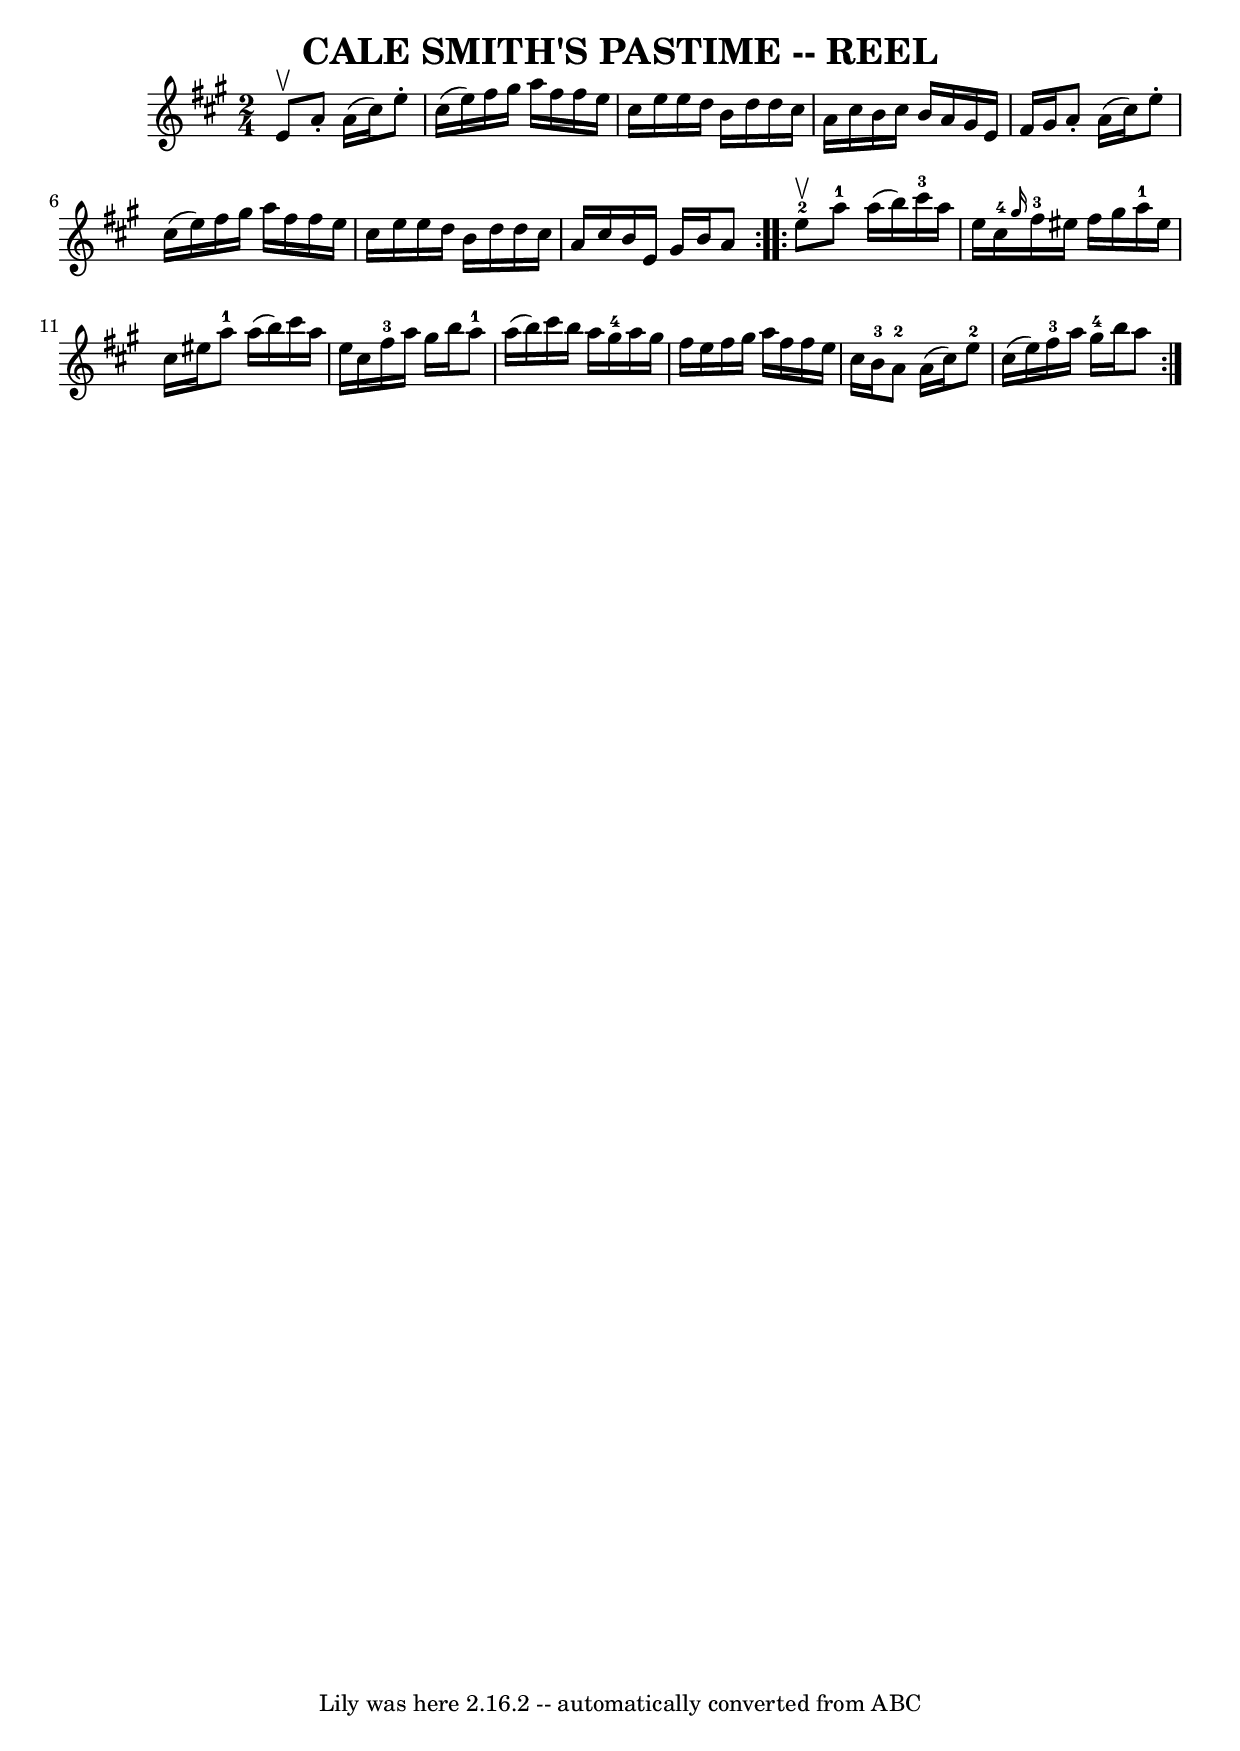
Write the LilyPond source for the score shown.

\version "2.7.40"
\include "Mammoth.ily"
\header {
	%% book = "Ryan's Mammoth Collection of Fiddle Tunes"
	crossRefNumber = "1"
	footnotes = ""
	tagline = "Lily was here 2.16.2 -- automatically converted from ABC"
	title = "CALE SMITH'S PASTIME -- REEL"
}
voicedefault =  {


\repeat volta 2 {
\time 2/4 \key a \major e'8^\upbow       |
 a'8 -. a'16 (
cis''16) e''8 -. cis''16 (e''16)   |
 fis''16 gis''16   
 a''16 fis''16 fis''16 e''16 cis''16 e''16    |
 e''16   
 d''16 b'16 d''16 d''16 cis''16 a'16 cis''16    |
   
b'16 cis''16 b'16 a'16 gis'16 e'16 fis'16 gis'16    
|
     |
 a'8 -. a'16 (cis''16) e''8 -. cis''16 (
e''16)   |
 fis''16 gis''16 a''16 fis''16 fis''16    
e''16 cis''16 e''16    |
 e''16 d''16 b'16 d''16    
d''16 cis''16 a'16 cis''16    |
 b'16 e'16 gis'16    
b'16 a'8    }     \repeat volta 2 { e''8-2^\upbow       |
     
a''8-1 a''16 (b''16) cis'''16-3 a''16 e''16 cis''16 
-4   |
 \grace { gis''16  } fis''16-3 eis''16 fis''16    
gis''16 a''16-1 eis''16 cis''16 eis''16        |
     
a''8-1 a''16 (b''16) cis'''16 a''16 e''16 cis''16    
|
 fis''16-3 a''16 gis''16 b''16 a''8-1 a''16 (
 b''16)   |
     |
 cis'''16 b''16 a''16 gis''16-4 
 a''16 gis''16 fis''16 e''16    |
 fis''16 gis''16    
a''16 fis''16 fis''16 e''16 cis''16 b'16-3       |
     
a'8-2 a'16 (cis''16) e''8-2 cis''16 (e''16)   
|
 fis''16-3 a''16 gis''16-4 b''16 a''8    }   
}

\score{
    <<

	\context Staff="default"
	{
	    \voicedefault 
	}

    >>
	\layout {
	}
	\midi {}
}
